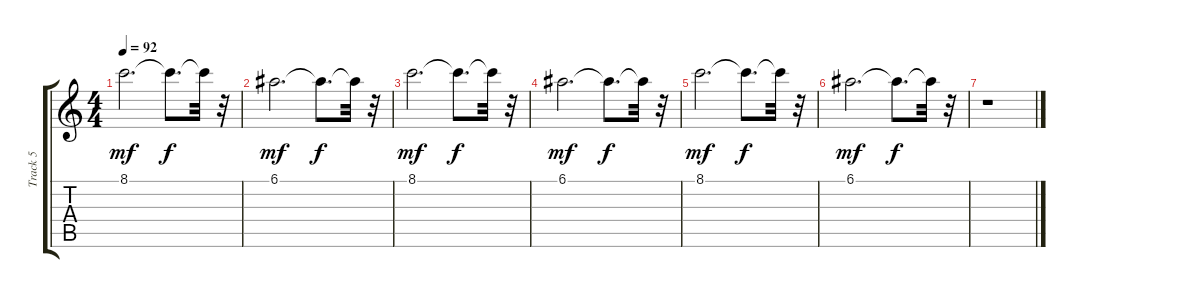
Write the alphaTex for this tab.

\track ("Track 5" "Track 5") {instrument electricguitarmuted}
\staff {score tabs}
\tuning (E4 B3 G3 D3 A2 E2) {hide}
\ts (4 4)
\tempo 92
\clef g2
\ks c
8.1.2{d dy mf} 8.1{t}.8{d dy f} 8.1{t}.32 r.32 |
6.1.2{d dy mf} 6.1{t}.8{d dy f} 6.1{t}.32 r.32 |
8.1.2{d dy mf} 8.1{t}.8{d dy f} 8.1{t}.32 r.32 |
6.1.2{d dy mf} 6.1{t}.8{d dy f} 6.1{t}.32 r.32 |
8.1.2{d dy mf} 8.1{t}.8{d dy f} 8.1{t}.32 r.32 |
6.1.2{d dy mf} 6.1{t}.8{d dy f} 6.1{t}.32 r.32 |
r.1
